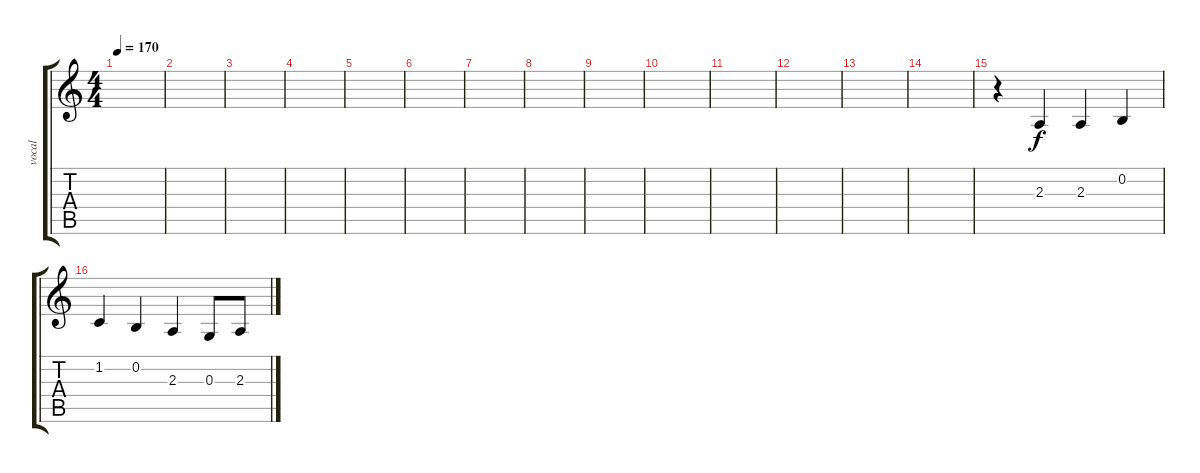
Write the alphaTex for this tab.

\track ("vocal" "vocal") {instrument flute}
\staff {score tabs}
\tuning (E4 B3 G3 D3 A2 E2) {hide}
\ts (4 4)
\tempo 170
\clef g2
\ks c
|
|
|
|
|
|
|
|
|
|
|
|
|
|
r.4 2.3.4 2.3.4 0.2.4 |
1.2.4 0.2.4 2.3.4 0.3.8 2.3.8
